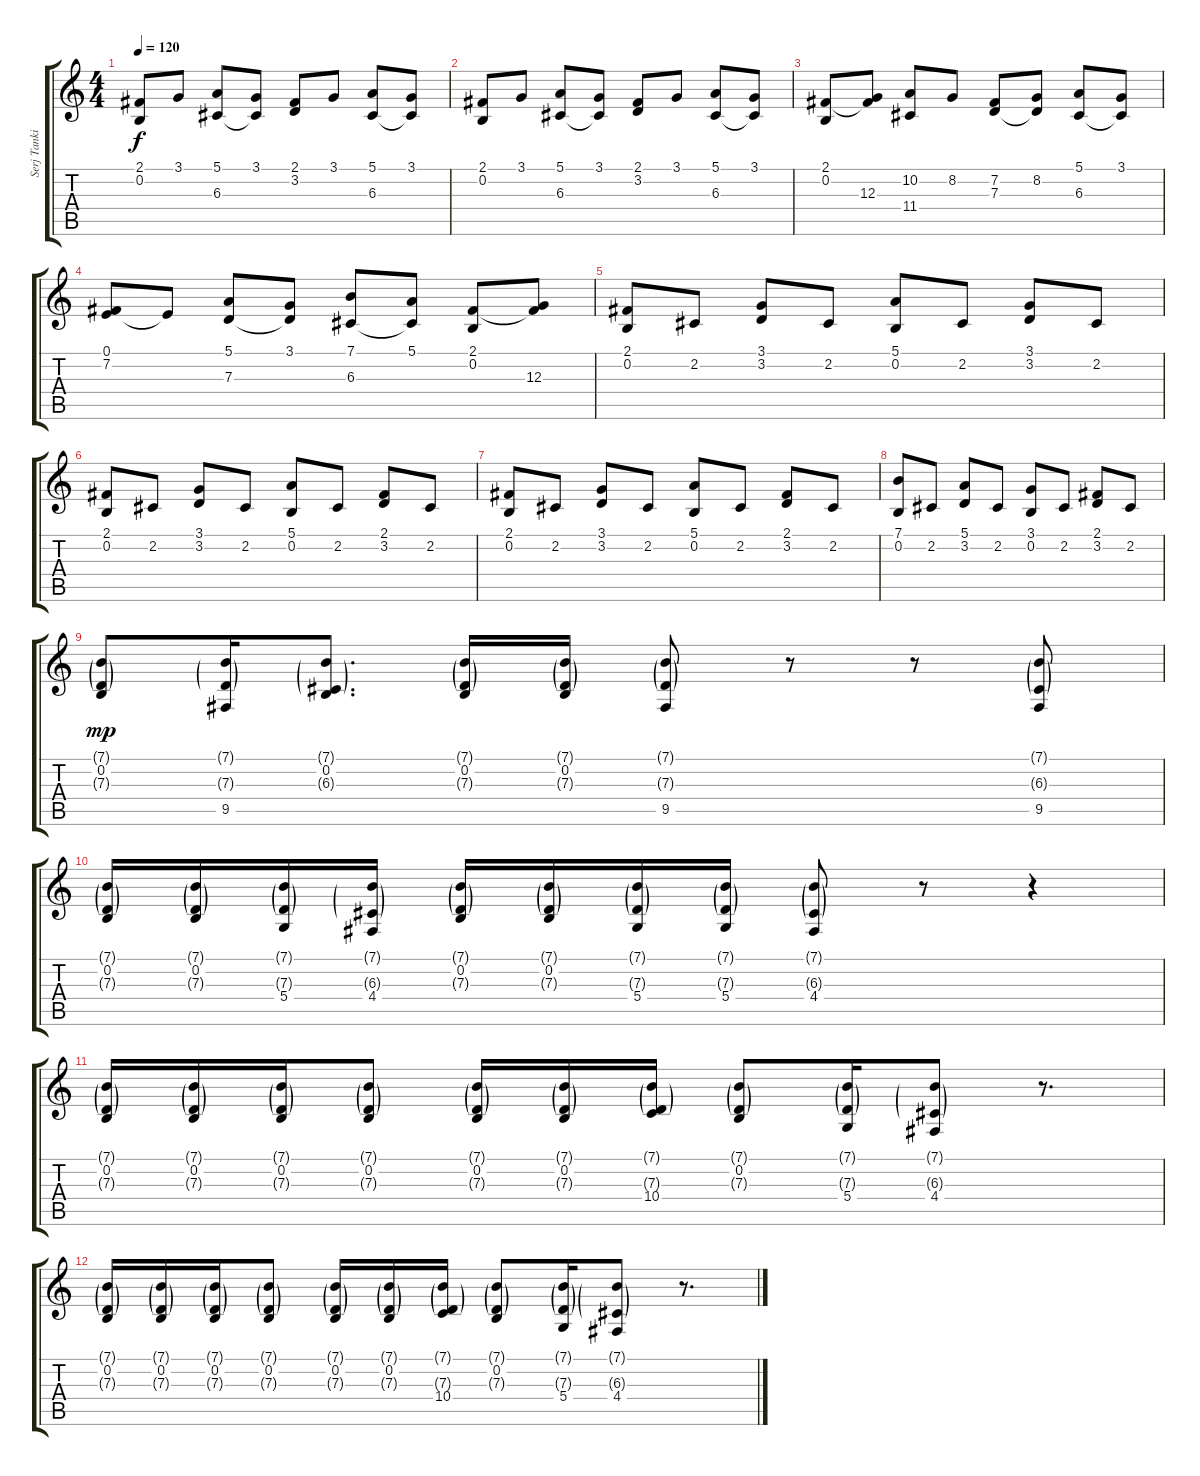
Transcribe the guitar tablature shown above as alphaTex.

\track ("Serj Tankian" "Serj Tanki") {instrument englishhorn}
\staff {score tabs}
\tuning (E4 B3 G3 D3 A2 E2) {hide}
\ts (4 4)
\tempo 120
\clef g2
\ks c
(2.1 0.2).8{dy f} 3.1.8 (5.1 6.3).8 (3.1 6.3{t}).8 (2.1 3.2).8 3.1.8 (5.1 6.3).8 (3.1 6.3{t}).8 |
(2.1 0.2).8 3.1.8 (5.1 6.3).8 (3.1 6.3{t}).8 (2.1 3.2).8 3.1.8 (5.1 6.3).8 (3.1 6.3{t}).8 |
(2.1 0.2).8 (2.1{t} 12.3).8 (10.2 11.4).8 8.2.8 (7.2 7.3).8 (8.2 7.3{t}).8 (5.1 6.3).8 (3.1 6.3{t}).8 |
(0.1 7.2).8 0.1{t}.8 (5.1 7.3).8 (3.1 7.3{t}).8 (7.1 6.3).8 (5.1 6.3{t}).8 (2.1 0.2).8 (2.1{t} 12.3).8 |
(2.1 0.2).8 2.2.8 (3.1 3.2).8 2.2.8 (5.1 0.2).8 2.2.8 (3.1 3.2).8 2.2.8 |
(2.1 0.2).8 2.2.8 (3.1 3.2).8 2.2.8 (5.1 0.2).8 2.2.8 (2.1 3.2).8 2.2.8 |
(2.1 0.2).8 2.2.8 (3.1 3.2).8 2.2.8 (5.1 0.2).8 2.2.8 (2.1 3.2).8 2.2.8 |
(7.1 0.2).8 2.2.8 (5.1 3.2).8 2.2.8 (3.1 0.2).8 2.2.8 (2.1 3.2).8 2.2.8 |
(7.1{g} 0.2 7.3{g}).8{dy mp} (7.1{g} 7.3{g} 9.5).16 (7.1{g} 0.2 6.3{g}).8{d} (7.1{g} 0.2 7.3{g}).16 (7.1{g} 0.2 7.3{g}).16 (7.1{g} 7.3{g} 9.5).8 r.8 r.8 (7.1{g} 6.3{g} 9.5).8 |
(7.1{g} 0.2 7.3{g}).16 (7.1{g} 0.2 7.3{g}).16 (7.1{g} 7.3{g} 5.4).16 (7.1{g} 6.3{g} 4.4).16 (7.1{g} 0.2 7.3{g}).16 (7.1{g} 0.2 7.3{g}).16 (7.1{g} 7.3{g} 5.4).16 (7.1{g} 7.3{g} 5.4).16 (7.1{g} 6.3{g} 4.4).8 r.8 r.4 |
(7.1{g} 0.2 7.3{g}).16 (7.1{g} 0.2 7.3{g}).16 (7.1{g} 0.2 7.3{g}).16 (7.1{g} 0.2 7.3{g}).8 (7.1{g} 0.2 7.3{g}).16 (7.1{g} 0.2 7.3{g}).16 (7.1{g} 7.3{g} 10.4).16 (7.1{g} 0.2 7.3{g}).8 (7.1{g} 7.3{g} 5.4).16 (7.1{g} 6.3{g} 4.4).8 r.8{d} |
(7.1{g} 0.2 7.3{g}).16 (7.1{g} 0.2 7.3{g}).16 (7.1{g} 0.2 7.3{g}).16 (7.1{g} 0.2 7.3{g}).8 (7.1{g} 0.2 7.3{g}).16 (7.1{g} 0.2 7.3{g}).16 (7.1{g} 7.3{g} 10.4).16 (7.1{g} 0.2 7.3{g}).8 (7.1{g} 7.3{g} 5.4).16 (7.1{g} 6.3{g} 4.4).8 r.8{d}
